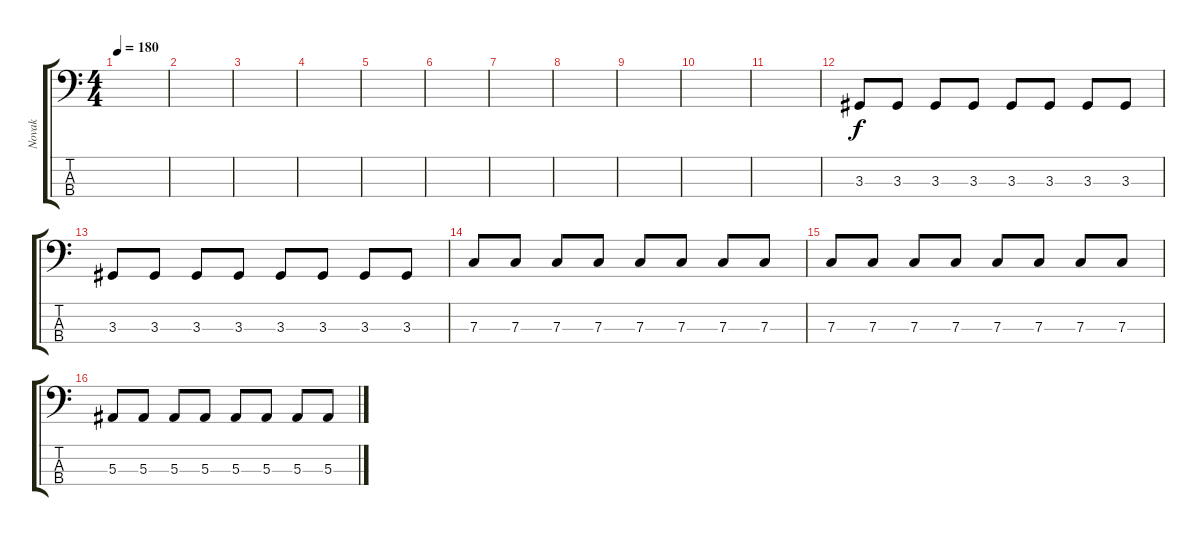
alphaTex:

\track ("Novak" "Novak") {instrument electricbasspick}
\staff {score tabs}
\tuning (Eb2 Bb1 F1 C1) {hide}
\ts (4 4)
\tempo 180
\clef f4
\ks c
|
|
|
|
|
|
|
|
|
|
|
3.3.8 3.3.8 3.3.8 3.3.8 3.3.8 3.3.8 3.3.8 3.3.8 |
3.3.8 3.3.8 3.3.8 3.3.8 3.3.8 3.3.8 3.3.8 3.3.8 |
7.3.8 7.3.8 7.3.8 7.3.8 7.3.8 7.3.8 7.3.8 7.3.8 |
7.3.8 7.3.8 7.3.8 7.3.8 7.3.8 7.3.8 7.3.8 7.3.8 |
5.3.8 5.3.8 5.3.8 5.3.8 5.3.8 5.3.8 5.3.8 5.3.8
